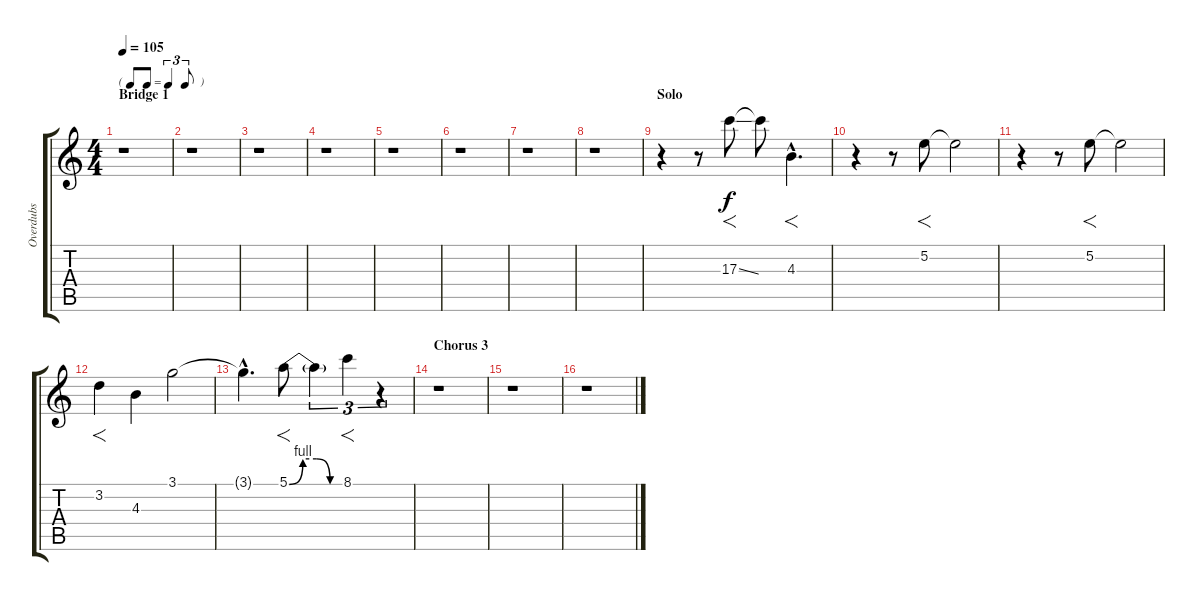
\track ("Overdubs" "Overdubs") {instrument overdrivenguitar}
\staff {score tabs}
\tuning (E4 B3 G3 D3 A2 E2) {hide}
\ts (4 4)
\tf triplet8th
\section ("" "Bridge 1")
\tempo 105
\clef g2
\ks c
r.1{dy f} |
r.1 |
r.1 |
r.1 |
r.1 |
r.1 |
r.1 |
r.1 |
\section ("" "Solo")
r.4 r.8 17.3{ss}.8{f} 17.3{t}.8 4.3{hac}.4{f d} |
r.4 r.8 5.2.8{f} 5.2{t}.2 |
r.4 r.8 5.2.8{f} 5.2{t}.2 |
3.2.4{f} 4.3.4 3.1.2 |
3.1{hac t}.4{d} 5.1{be (custom 0 0 15 4 30 4 45 0 60 0)}.8{f} 5.1{t}.4{tu (3 2)} 8.1.4{f tu (3 2)} r.4{tu (3 2)} |
\section ("" "Chorus 3")
r.1 |
r.1 |
r.1
